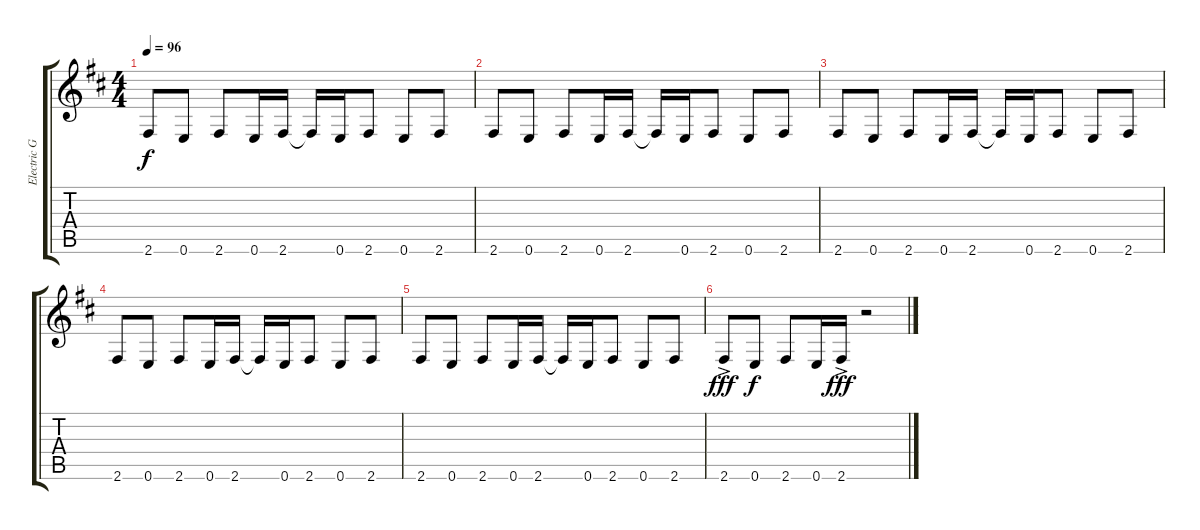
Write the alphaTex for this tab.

\track ("Electric Guitar 2 - Jeff Martin" "Electric G") {instrument distortionguitar}
\staff {score tabs}
\tuning (E4 B3 G3 E3 B2 E2) {hide}
\ts (4 4)
\tempo 96
\clef g2
\ks d
2.6.8{dy f} 0.6.8 2.6.8 0.6.16 2.6.16 2.6{t}.16 0.6.16 2.6.8 0.6.8 2.6.8 |
2.6.8 0.6.8 2.6.8 0.6.16 2.6.16 2.6{t}.16 0.6.16 2.6.8 0.6.8 2.6.8 |
2.6.8 0.6.8 2.6.8 0.6.16 2.6.16 2.6{t}.16 0.6.16 2.6.8 0.6.8 2.6.8 |
2.6.8 0.6.8 2.6.8 0.6.16 2.6.16 2.6{t}.16 0.6.16 2.6.8 0.6.8 2.6.8 |
2.6.8 0.6.8 2.6.8 0.6.16 2.6.16 2.6{t}.16 0.6.16 2.6.8 0.6.8 2.6.8 |
2.6{ac}.8{dy fff} 0.6.8{dy f} 2.6.8 0.6.16 2.6{ac}.16{dy fff} r.2
